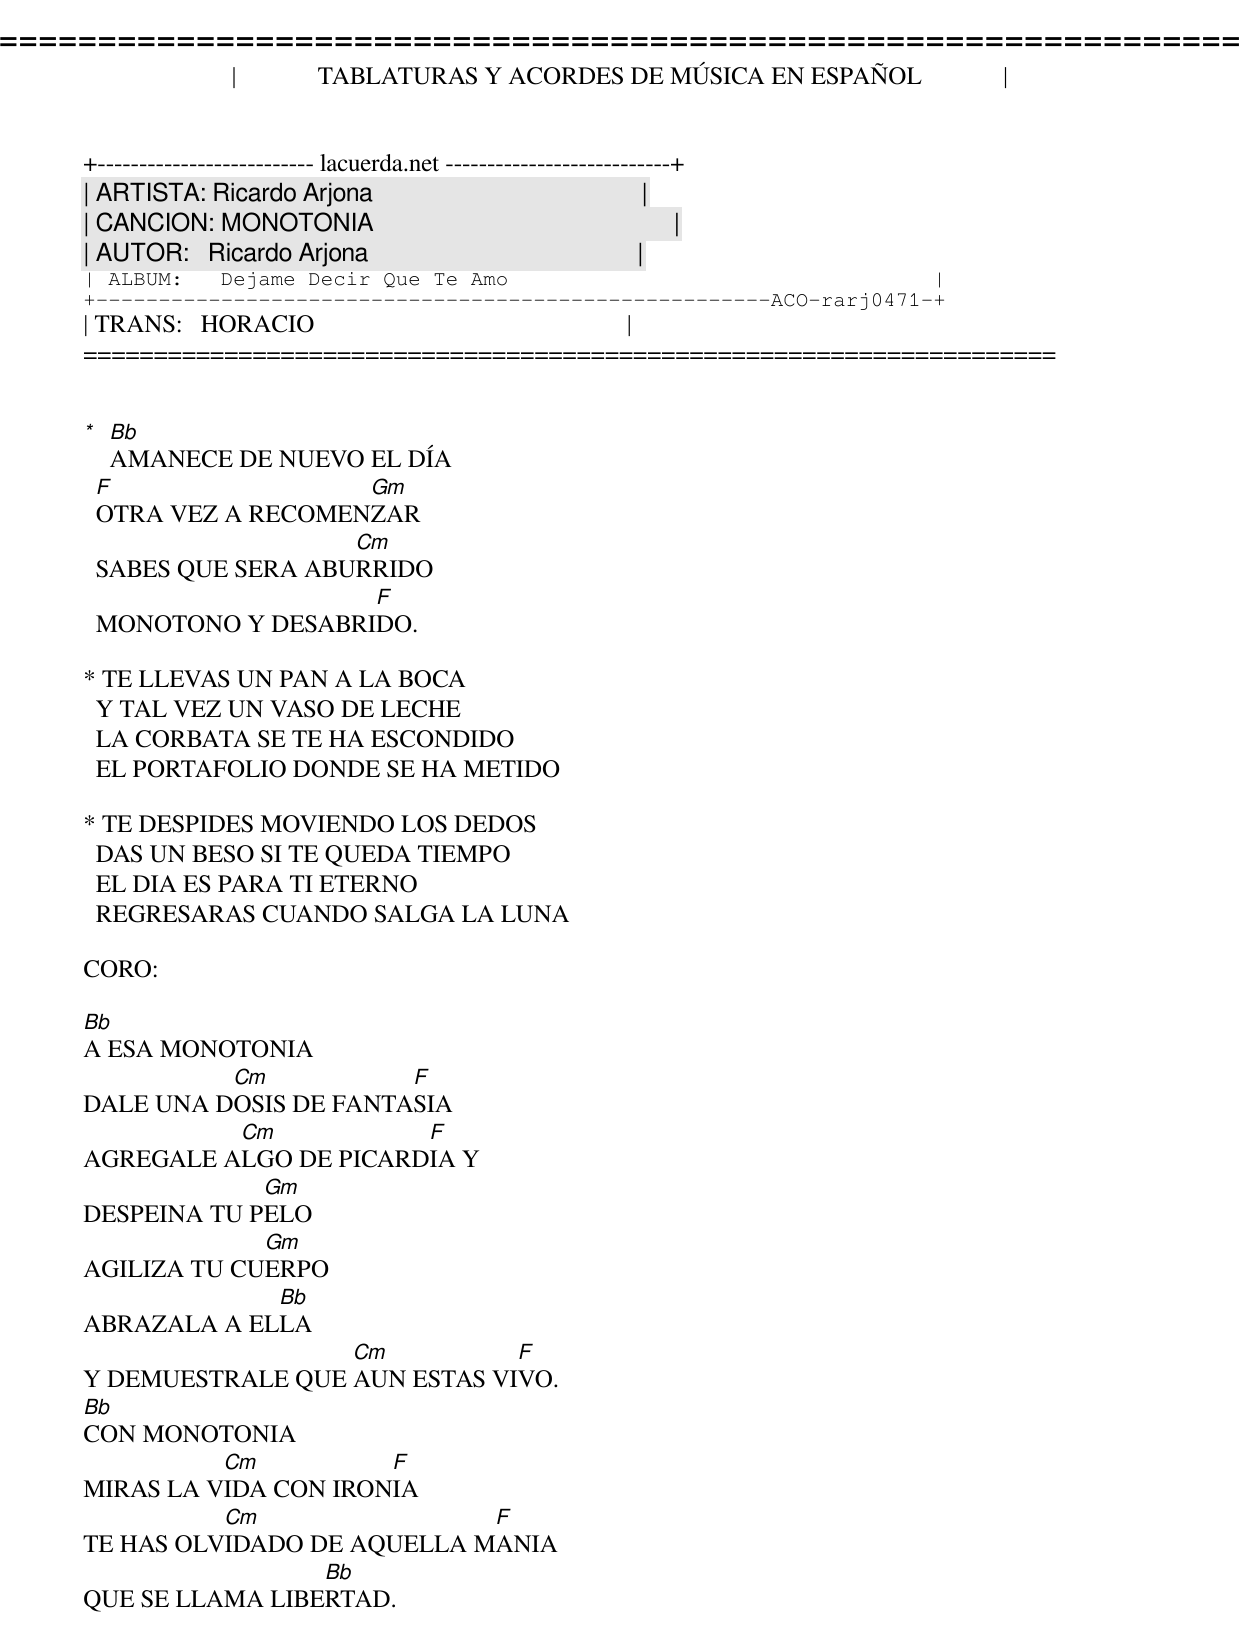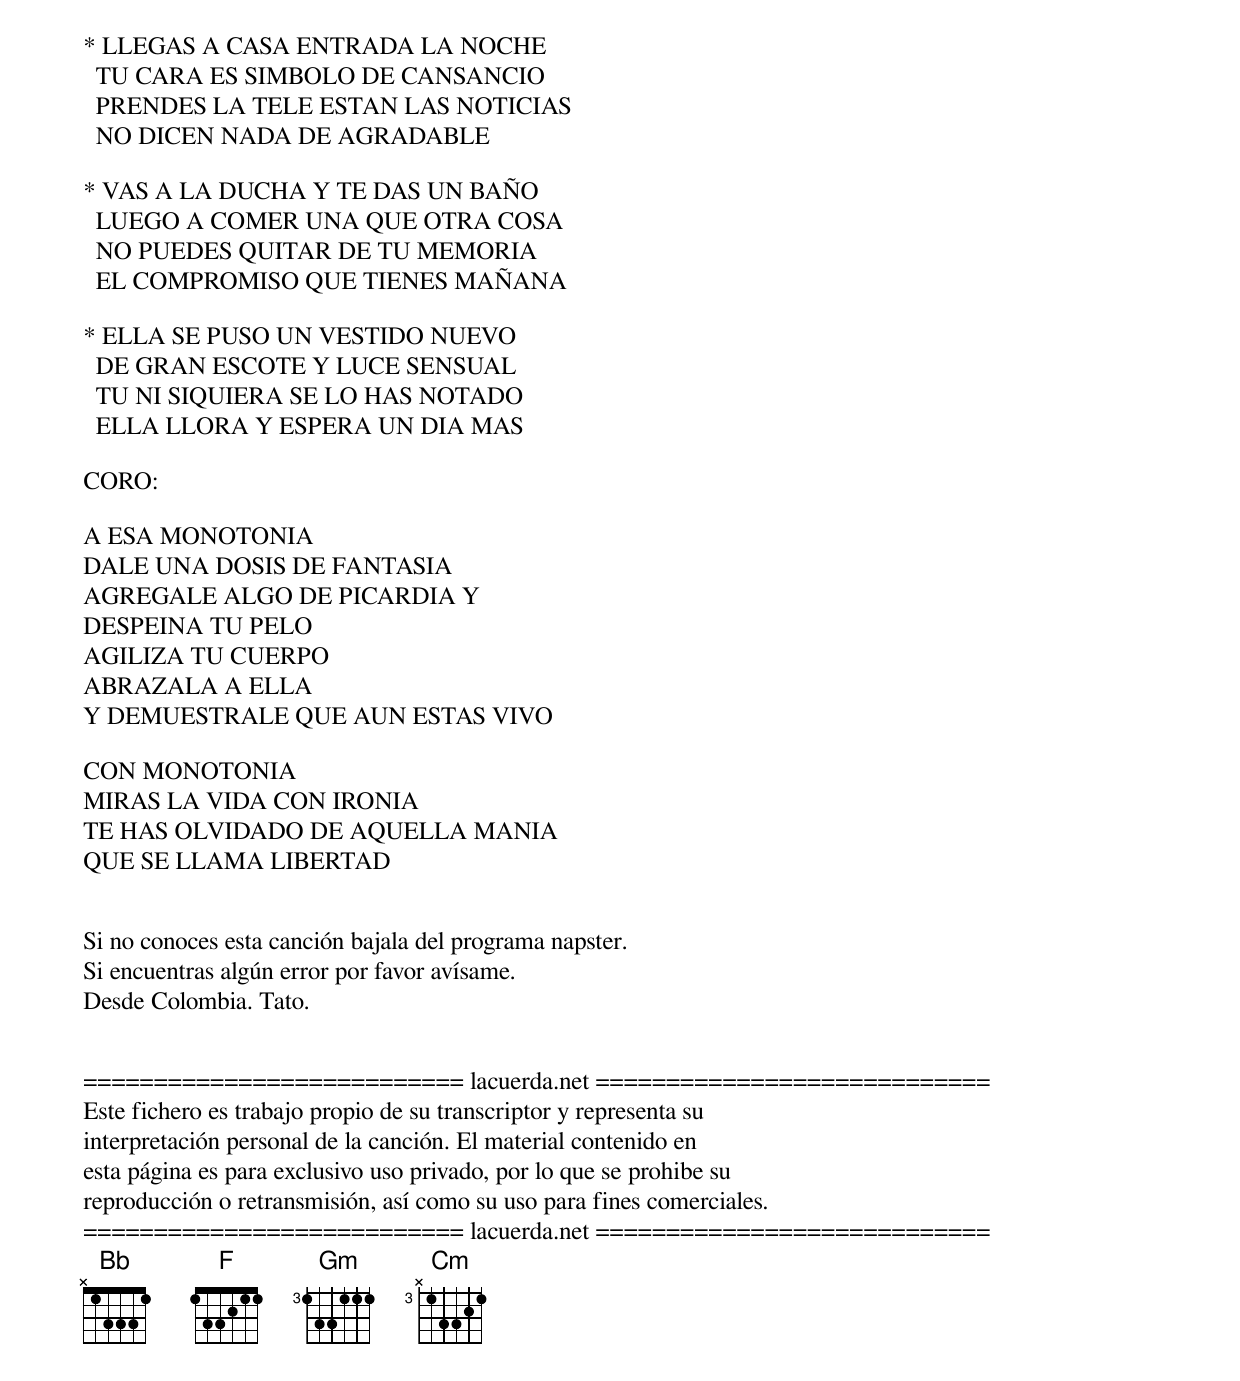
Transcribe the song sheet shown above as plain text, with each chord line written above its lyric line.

=====================================================================
|             TABLATURAS Y ACORDES DE MÚSICA EN ESPAÑOL             |
+-------------------------- lacuerda.net ---------------------------+
| ARTISTA: Ricardo Arjona                                           |
| CANCION: MONOTONIA                                                |
| AUTOR:   Ricardo Arjona                                           |
| ALBUM:   Dejame Decir Que Te Amo                                  |
+------------------------------------------------------ACO-rarj0471-+
| TRANS:   HORACIO                                                  |
=====================================================================


* Bb
  AMANECE DE NUEVO EL DÍA
  F                 Gm
  OTRA VEZ A RECOMENZAR
                    Cm
  SABES QUE SERA ABURRIDO
                    F
  MONOTONO Y DESABRIDO.

* TE LLEVAS UN PAN A LA BOCA
  Y TAL VEZ UN VASO DE LECHE
  LA CORBATA SE TE HA ESCONDIDO
  EL PORTAFOLIO DONDE SE HA METIDO

* TE DESPIDES MOVIENDO LOS DEDOS
  DAS UN BESO SI TE QUEDA TIEMPO
  EL DIA ES PARA TI ETERNO
  REGRESARAS CUANDO SALGA LA LUNA

CORO:

Bb
A ESA MONOTONIA
          Cm           F
DALE UNA DOSIS DE FANTASIA
          Cm           F
AGREGALE ALGO DE PICARDIA Y
             Gm
DESPEINA TU PELO
             Gm
AGILIZA TU CUERPO
             Bb
ABRAZALA A ELLA
                  Cm          F
Y DEMUESTRALE QUE AUN ESTAS VIVO.
Bb
CON MONOTONIA
          Cm          F
MIRAS LA VIDA CON IRONIA
          Cm                F
TE HAS OLVIDADO DE AQUELLA MANIA
                 Bb
QUE SE LLAMA LIBERTAD.


* LLEGAS A CASA ENTRADA LA NOCHE
  TU CARA ES SIMBOLO DE CANSANCIO
  PRENDES LA TELE ESTAN LAS NOTICIAS
  NO DICEN NADA DE AGRADABLE

* VAS A LA DUCHA Y TE DAS UN BAÑO
  LUEGO A COMER UNA QUE OTRA COSA
  NO PUEDES QUITAR DE TU MEMORIA
  EL COMPROMISO QUE TIENES MAÑANA

* ELLA SE PUSO UN VESTIDO NUEVO
  DE GRAN ESCOTE Y LUCE SENSUAL
  TU NI SIQUIERA SE LO HAS NOTADO
  ELLA LLORA Y ESPERA UN DIA MAS

CORO:

A ESA MONOTONIA
DALE UNA DOSIS DE FANTASIA
AGREGALE ALGO DE PICARDIA Y
DESPEINA TU PELO
AGILIZA TU CUERPO
ABRAZALA A ELLA
Y DEMUESTRALE QUE AUN ESTAS VIVO

CON MONOTONIA
MIRAS LA VIDA CON IRONIA
TE HAS OLVIDADO DE AQUELLA MANIA
QUE SE LLAMA LIBERTAD


Si no conoces esta canción bajala del programa napster.
Si encuentras algún error por favor avísame.
Desde Colombia. Tato.


=========================== lacuerda.net ============================
Este fichero es trabajo propio de su transcriptor y representa su
interpretación personal de la canción. El material contenido en
esta página es para exclusivo uso privado, por lo que se prohibe su
reproducción o retransmisión, así como su uso para fines comerciales.
=========================== lacuerda.net ============================
